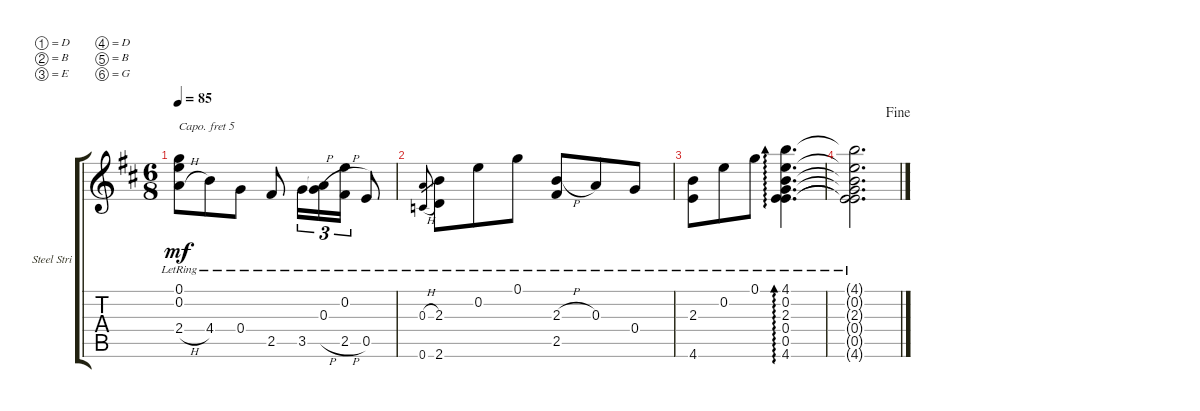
\bracketExtendMode groupsimilarinstruments
\firstSystemTrackNameOrientation horizontal
\otherSystemsTrackNameOrientation horizontal
\track ("Steel String Acoustic Guitar" "Steel Stri") {instrument acousticguitarsteel}
\staff {score tabs}
\capo 5
\tuning (D4 B3 E3 D3 B2 G2)
\ts (6 8)
\tempo 85
\clef g2
\ks d
(0.1{lr} 0.2{lr} 2.4{h lr}).8{dy mf} 4.4{lr}.8 0.4{lr}.8 2.5{lr}.8 3.5{lr}.16{tu (3 2)} (0.3{lr} 3.5{h lr t}).16{tu (3 2)} (0.2{lr} 2.5{h lr}).16{tu (3 2)} 0.5{lr}.8 |
(0.3{h lr} 0.6{h lr}).8{gr} (2.3{lr} 2.6{lr}).8 0.2{lr}.8 0.1{lr}.8 (2.3{h lr} 2.5{lr}).8 0.3{lr}.8 0.4{lr}.8 |
(2.3{lr} 4.6{lr}).8 0.2{lr}.8 0.1{lr}.8 (4.1{lr} 0.2{lr} 2.3{lr} 0.4{lr} 0.5{lr} 4.6{lr}).4{d ad 0} |
\jump fine
(4.1{lr t} 0.2{lr t} 2.3{lr t} 0.4{lr t} 0.5{lr t} 4.6{lr t}).2{d}
